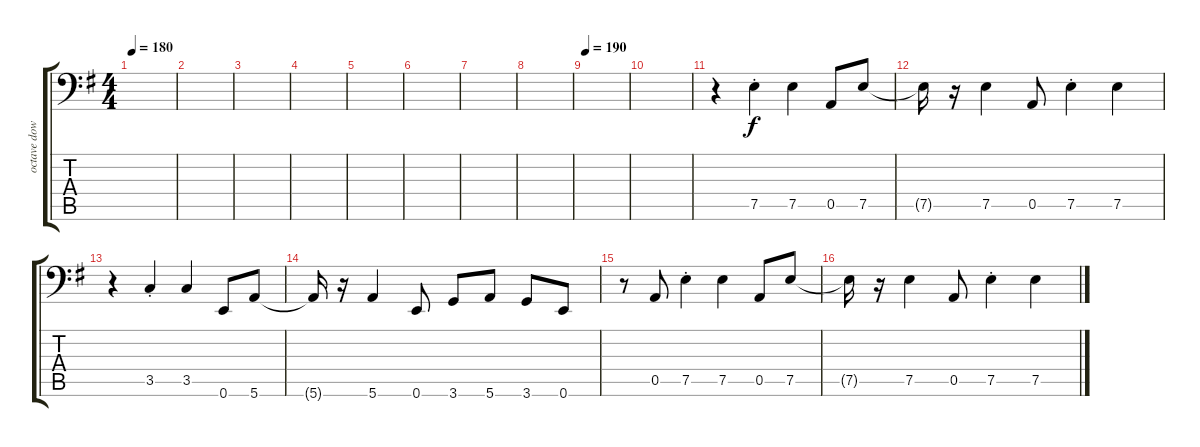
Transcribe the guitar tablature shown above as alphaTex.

\track ("octave down guitar" "octave dow") {instrument distortionguitar}
\staff {score tabs}
\tuning (E3 B2 G2 D2 A1 E1) {hide}
\ts (4 4)
\tempo 180
\clef f4
\ks g
|
|
|
|
|
|
|
|
\tempo 190
|
|
r.4 7.5{st}.4 7.5.4 0.5.8 7.5.8 |
7.5{t}.16 r.16 7.5.4 0.5.8 7.5{st}.4 7.5.4 |
r.4 3.5{st}.4 3.5.4 0.6.8 5.6.8 |
5.6{t}.16 r.16 5.6.4 0.6.8 3.6.8 5.6.8 3.6.8 0.6.8 |
r.8 0.5.8 7.5{st}.4 7.5.4 0.5.8 7.5.8 |
7.5{t}.16 r.16 7.5.4 0.5.8 7.5{st}.4 7.5.4
